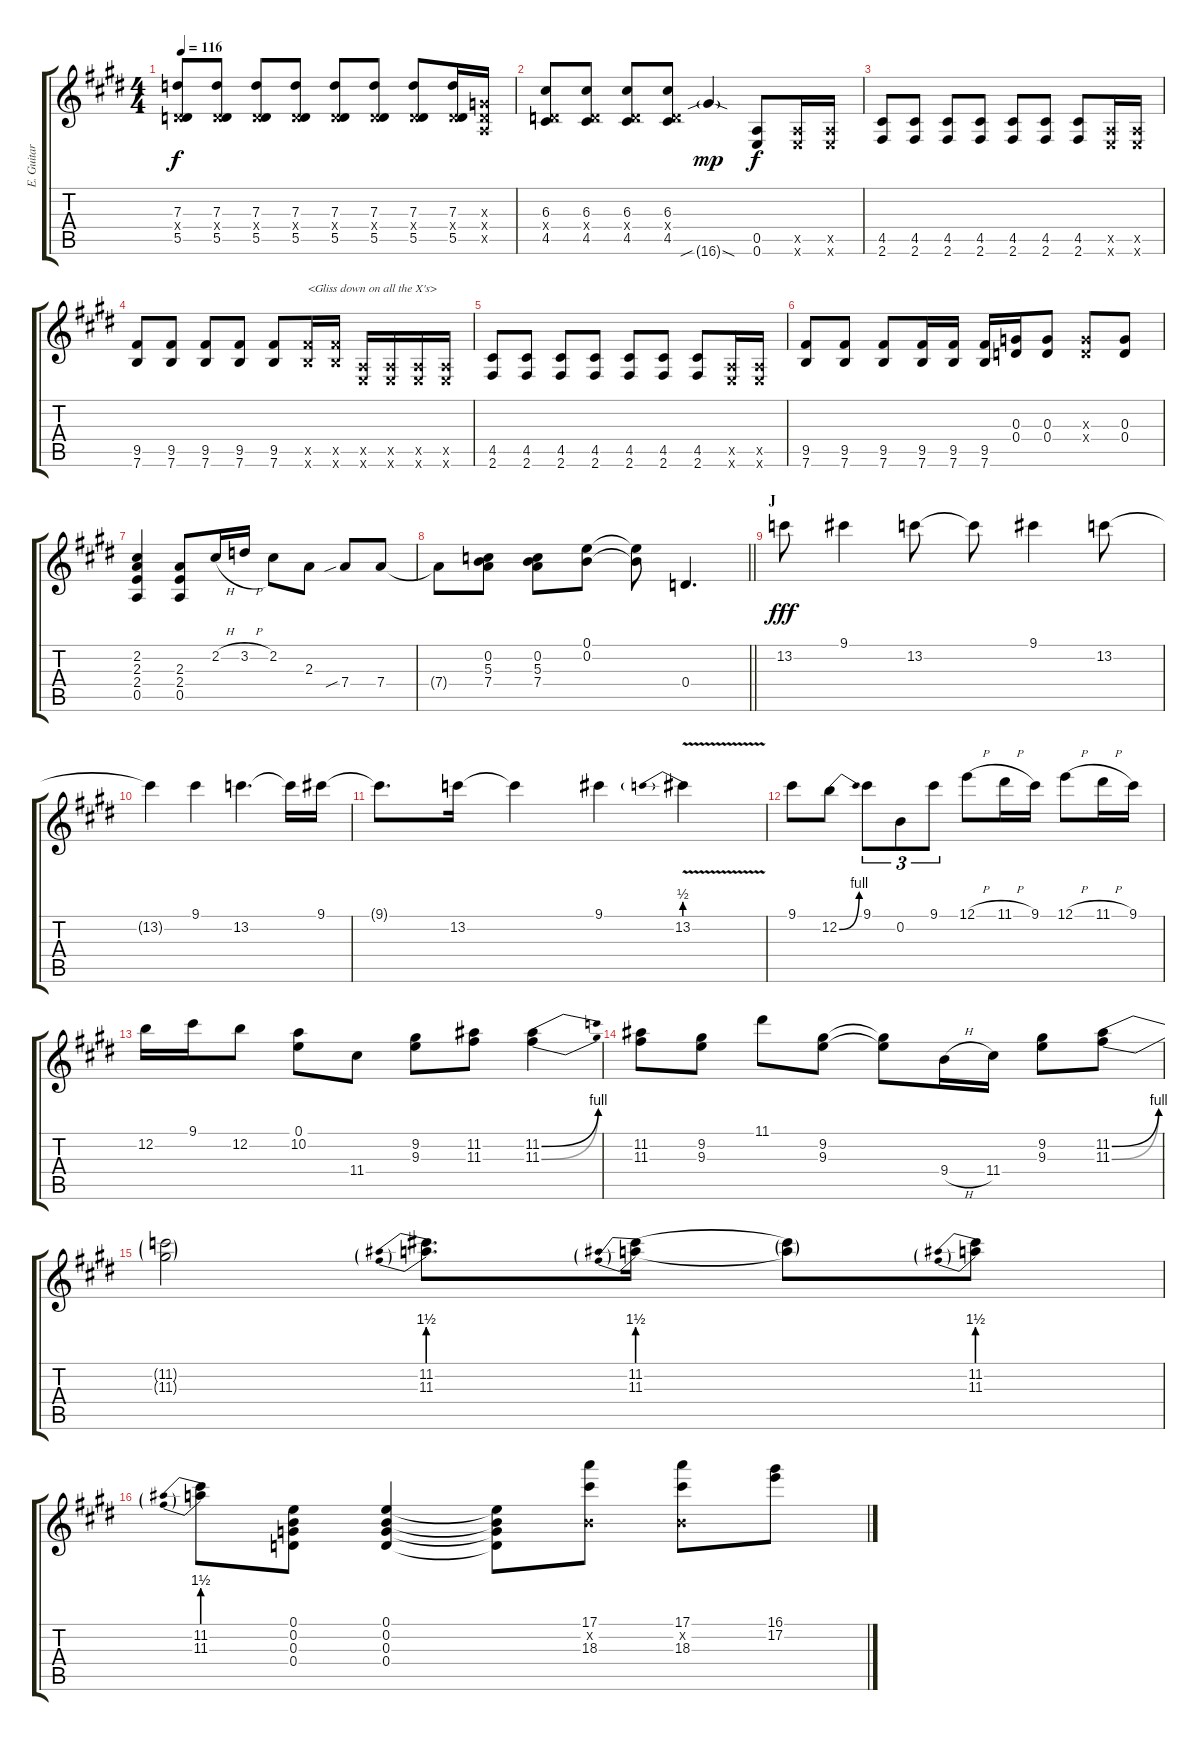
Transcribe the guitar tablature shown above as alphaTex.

\track ("E. Guitar I" "E. Guitar ") {instrument overdrivenguitar}
\staff {score tabs}
\tuning (E4 B3 G3 D3 A2 E2) {hide}
\ts (4 4)
\tempo 116
\clef g2
\ks e
(7.3 0.4{x} 5.5).8{dy f} (7.3 0.4{x} 5.5).8 (7.3 0.4{x} 5.5).8 (7.3 0.4{x} 5.5).8 (7.3 0.4{x} 5.5).8 (7.3 0.4{x} 5.5).8 (7.3 0.4{x} 5.5).8 (7.3 0.4{x} 5.5).16 (0.3{x} 0.4{x} 0.5{x}).16 |
(6.3 0.4{x} 4.5).8 (6.3 0.4{x} 4.5).8 (6.3 0.4{x} 4.5).8 (6.3 0.4{x} 4.5).8 16.6{sib sod g}.4{dy mp} (0.5 0.6).8{dy f} (0.5{x} 0.6{x}).16 (0.5{x} 0.6{x}).16 |
(4.5 2.6).8 (4.5 2.6).8 (4.5 2.6).8 (4.5 2.6).8 (4.5 2.6).8 (4.5 2.6).8 (4.5 2.6).8 (0.5{x} 0.6{x}).16 (0.5{x} 0.6{x}).16 |
(9.5 7.6).8 (9.5 7.6).8 (9.5 7.6).8 (9.5 7.6).8 (9.5 7.6).8 (9.5{x} 7.6{x}).16{txt "<Gliss down on all the X's>"} (9.5{x} 7.6{x}).16 (0.5{x} 0.6{x}).16 (0.5{x} 0.6{x}).16 (0.5{x} 0.6{x}).16 (0.5{x} 0.6{x}).16 |
(4.5 2.6).8 (4.5 2.6).8 (4.5 2.6).8 (4.5 2.6).8 (4.5 2.6).8 (4.5 2.6).8 (4.5 2.6).8 (0.5{x} 0.6{x}).16 (0.5{x} 0.6{x}).16 |
(9.5 7.6).8 (9.5 7.6).8 (9.5 7.6).8 (9.5 7.6).16 (9.5 7.6).16 (9.5 7.6).16 (0.3 0.4).16 (0.3 0.4).8 (0.3{x} 0.4{x}).8 (0.3 0.4).8 |
(2.2 2.3 2.4 0.5).4 (2.3 2.4 0.5).8 2.2{h}.16 3.2{h}.16 2.2.8 2.3.8 7.4{sib}.8 7.4.8 |
\barLineRight lightlight
7.4{t}.8 (0.2 5.3 7.4).8 (0.2 5.3 7.4).8 (0.1 0.2).8 (0.1{t} 0.2{t}).8 0.4.4{d} |
\section ("" "J")
13.2.8{dy fff} 9.1.4 13.2.8 13.2{t}.8 9.1.4 13.2.8 |
13.2{t}.4 9.1.4 13.2.4{d} 13.2{t}.16 9.1.16 |
9.1{t}.8{d} 13.2.16 13.2{t}.4 9.1.4 13.2{be (prebend 0 2 60 2) v}.4 |
9.1.8 12.2{be (bend 0 0 60 4)}.8 9.1.8{tu (3 2)} 0.2.8{tu (3 2)} 9.1.8{tu (3 2)} 12.1{h}.8 11.1{h}.16 9.1.16 12.1{h}.8 11.1{h}.16 9.1.16 |
12.2.16 9.1.16 12.2.8 (0.1 10.2).8 11.4.8 (9.2 9.3).8 (11.2 11.3).8 (11.2{be (bend 0 0 60 4)} 11.3{be (bend 0 0 60 4)}).4 |
(11.2 11.3).8 (9.2 9.3).8 11.1.8 (9.2 9.3).8 (9.2{t} 9.3{t}).8 9.4{h}.16 11.4.16 (9.2 9.3).8 (11.2{be (bend 0 0 60 4)} 11.3{be (bend 0 0 60 4)}).8 |
(11.2{t} 11.3{t}).2 (11.2{be (prebend 0 6 60 6)} 11.3{be (prebend 0 6 60 6)}).8{d} (11.2{be (prebend 0 6 60 6)} 11.3{be (prebend 0 6 60 6)}).16 (11.2{t} 11.3{t}).8 (11.2{be (prebend 0 6 60 6)} 11.3{be (prebend 0 6 60 6)}).8 |
(11.2{be (prebend 0 6 60 6)} 11.3{be (prebend 0 6 60 6)}).8 (0.1 0.2 0.3 0.4).8 (0.1 0.2 0.3 0.4).4 (0.1{t} 0.2{t} 0.3{t} 0.4{t}).8 (17.1 0.2{x} 18.3).8 (17.1 0.2{x} 18.3).8 (16.1 17.2).8
